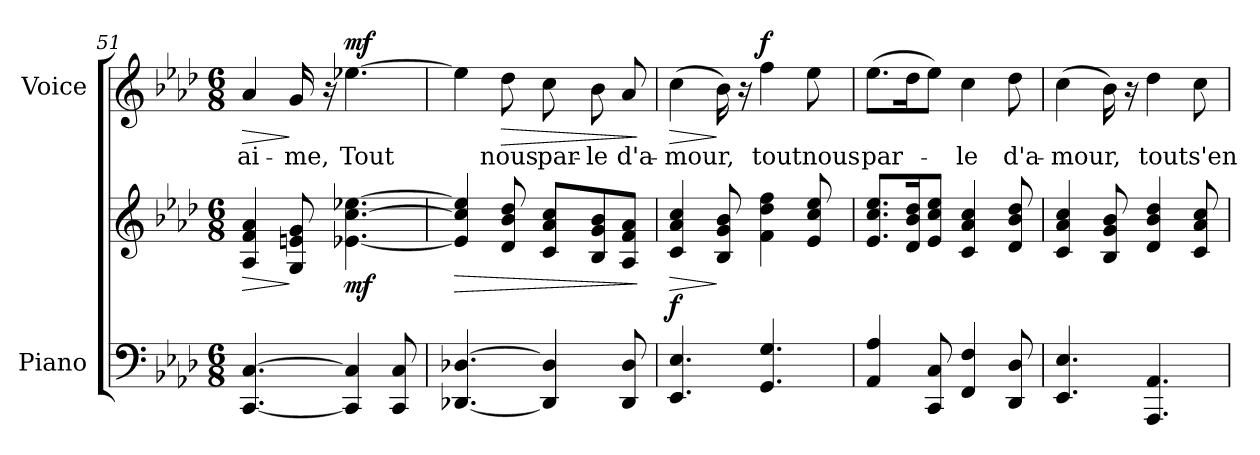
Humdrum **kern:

**kern	**kern	**dynam	**kern	**text	**dynam
*part2	*part2	*part2	*part1	*part1	*part1
*staff3	*staff2	*staff2/3	*staff1	*staff1	*staff1
*I"Piano	*	*	*I"Voice	*	*
*I'Pno.	*	*	*I'Vo.	*	*
*clefF4	*clefG2	*	*clefG2	*	*
*k[b-e-a-d-]	*k[b-e-a-d-]	*	*k[b-e-a-d-]	*	*
*M6/8	*M6/8	*	*M6/8	*	*
=51	=51	=51	=51	=51	=51
!	!	!LO:HP:b	!	!LO:LY:b	!LO:HP:b
[4.CC/ [4.C/	4A-/ 4f/ 4a-/	>	4a-/	ai-	>
!	!	!	!	!LO:LY:b	!
.	8G/ 8en/ 8g/	]	16g/	-me,	]
.	.	.	16r	.	.
!	!	!LO:DY:b	!	!LO:LY:b	!LO:DY:a
4CC/] 4C/]	[4.e-X\ [4.cc\ [4.ee-X\	mf	[4.ee-X\	Tout	mf
8CC/ 8C/	.	.	.	.	.
!!LO:LB:g=z
=52	=52	=52	=52	=52	=52
!	!	!LO:HP:b	!	!	!
[4.DD-X/ [4.D-X/	4e-/] 4cc/] 4ee-/]	>	4ee-\]	.	.
!	!	!	!	!LO:LY:b	!LO:HP:b
.	8d-/ 8b-/ 8dd-/	.	8dd-\	nous	>
!	!	!	!	!LO:LY:b	!
4DD-/] 4D-/]	8c/ 8a-/ 8cc/L	.	8cc\	par-	.
!	!	!	!	!LO:LY:b	!
.	8B-/ 8g/ 8b-/	.	8b-\	-le	.
!	!	!	!	!LO:LY:b	!
8DD-/ 8D-/	8A-/ 8f/ 8a-/J	.	8a-/	d'a-	.
.	.	]	.	.	]
=53	=53	=53	=53	=53	=53
!	!	!LO:HP:b	!	!LO:LY:b	!LO:HP:b
!	!	!LO:DY:n=1:a=2	!	!	!
4.EE-/ 4.E-/	4c/ 4a-/ 4cc/	> f	(4cc\	-mour,	>
.	8B-/ 8g/ 8b-/	]	16b-\)	.	]
.	.	.	16r	.	.
!	!	!	!	!LO:LY:b	!LO:DY:a
4.GG/ 4.G/	4f\ 4dd-\ 4ff\	.	4ff\	tout	f
!	!	!	!	!LO:LY:b	!
.	8e-/ 8cc/ 8ee-/	.	8ee-\	nous	.
=54	=54	=54	=54	=54	=54
!	!	!	!	!LO:LY:b	!
4AA-/ 4A-/	8.e-/ 8.cc/ 8.ee-/L	.	(8.ee-\L	par-	.
.	16d-/ 16b-/ 16dd-/K	.	16dd-\K	.	.
8CC/ 8C/	8e-/ 8cc/ 8ee-/J	.	8ee-\J)	.	.
!	!	!	!	!LO:LY:b	!
4FF/ 4F/	4c/ 4a-/ 4cc/	.	4cc\	-le	.
!	!	!	!	!LO:LY:b	!
8DD-/ 8D-/	8d-/ 8b-/ 8dd-/	.	8dd-\	d'a-	.
=55	=55	=55	=55	=55	=55
!	!	!	!	!LO:LY:b	!
4.EE-/ 4.E-/	4c/ 4a-/ 4cc/	.	(4cc\	-mour,	.
.	8B-/ 8g/ 8b-/	.	16b-\)	.	.
.	.	.	16r	.	.
!	!	!LO:DY:a=2	!	!LO:LY:b	!LO:DY:a
4.AAA-/ 4.AA-/	4d-/ 4b-/ 4dd-/	other-dynamics	4dd-\	tout	other-dynamics
!	!	!	!	!LO:LY:b	!
.	8c/ 8a-/ 8cc/	.	8cc\	s'en	.
=	=	=	=	=	=
*-	*-	*-	*-	*-	*-
